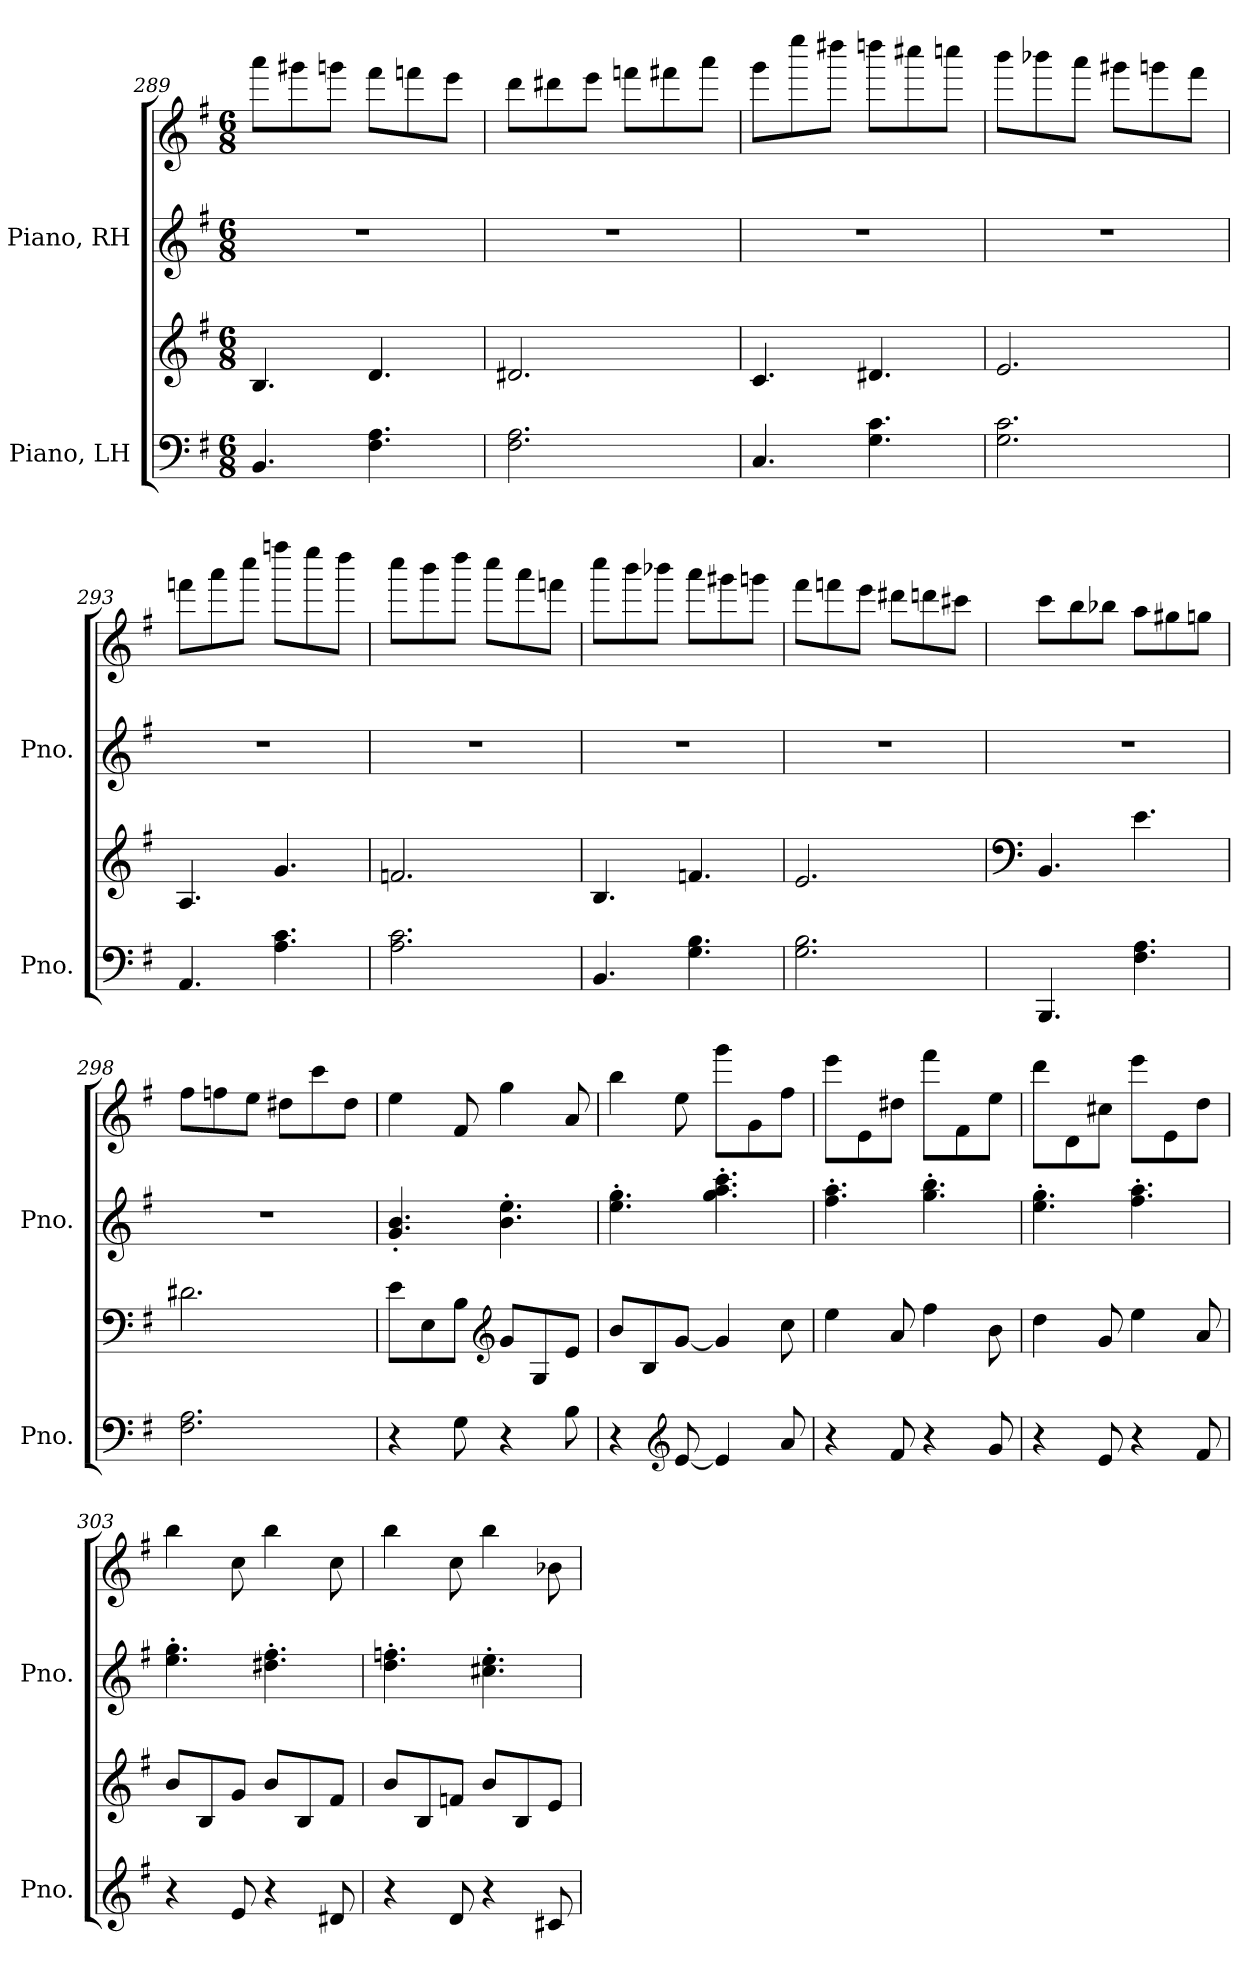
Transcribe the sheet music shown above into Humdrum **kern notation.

**kern	**kern	**kern	**kern
*part2	*part2	*part1	*part1
*staff4	*staff3	*staff2	*staff1
*I"Piano, LH	*	*I"Piano, RH	*
*I'Pno.	*	*I'Pno.	*
*clefF4	*clefG2	*clefG2	*clefG2
*k[f#]	*k[f#]	*k[f#]	*k[f#]
*M6/8	*M6/8	*M6/8	*M6/8
=289	=289	=289	=289
4.BB/	4.B/	2.r	8aaa\L
.	.	.	8ggg#X\
.	.	.	8gggn\J
4.F#\ 4.A\	4.d/	.	8fff#\L
.	.	.	8fffn\
.	.	.	8eee\J
=290	=290	=290	=290
2.F#\ 2.A\	2.d#X/	2.r	8ddd\L
.	.	.	8ddd#X\
.	.	.	8eee\J
.	.	.	8fffn\L
.	.	.	8fff#X\
.	.	.	8aaa\J
!!LO:LB:g=z
=291	=291	=291	=291
4.C/	4.c/	2.r	8ggg\L
.	.	.	8eeee\
.	.	.	8dddd#X\J
4.G\ 4.c\	4.d#X/	.	8ddddn\L
.	.	.	8cccc#X\
.	.	.	8ccccn\J
=292	=292	=292	=292
2.G\ 2.c\	2.e/	2.r	8bbb\L
.	.	.	8bbb-X\
.	.	.	8aaa\J
.	.	.	8ggg#X\L
.	.	.	8gggn\
.	.	.	8fff#\J
=293	=293	=293	=293
4.AA/	4.A/	2.r	8fffn\L
.	.	.	8aaa\
.	.	.	8cccc\J
4.A\ 4.c\	4.g/	.	8ffffn\L
.	.	.	8eeee\
.	.	.	8dddd\J
=294	=294	=294	=294
2.A\ 2.c\	2.fn/	2.r	8cccc\L
.	.	.	8bbb\
.	.	.	8dddd\J
.	.	.	8cccc\L
.	.	.	8aaa\
.	.	.	8fffn\J
!!LO:LB:g=z
=295	=295	=295	=295
4.BB/	4.B/	2.r	8cccc\L
.	.	.	8bbb\
.	.	.	8bbb-X\J
4.G\ 4.B\	4.fn/	.	8aaa\L
.	.	.	8ggg#X\
.	.	.	8gggn\J
=296	=296	=296	=296
2.G\ 2.B\	2.e/	2.r	8fff#\L
.	.	.	8fffn\
.	.	.	8eee\J
.	.	.	8ddd#X\L
.	.	.	8dddn\
.	.	.	8ccc#X\J
=297	=297	=297	=297
*	*clefF4	*	*
4.BBB/	4.BB/	2.r	8ccc\L
.	.	.	8bb\
.	.	.	8bb-X\J
4.F#\ 4.A\	4.e\	.	8aa\L
.	.	.	8gg#X\
.	.	.	8ggn\J
=298	=298	=298	=298
2.F#\ 2.A\	2.d#X\	2.r	8ff#\L
.	.	.	8ffn\
.	.	.	8ee\J
.	.	.	8dd#X\L
.	.	.	8ccc\
.	.	.	8dd#\J
!!LO:PB:g=z
=299	=299	=299	=299
4r	8e\L	4.g/' 4.b/'	4ee\
.	8E\	.	.
8G\	8B\J	.	8f#/
*	*clefG2	*	*
4r	8g/L	4.b\' 4.ee\'	4gg\
.	8G/	.	.
8B\	8e/J	.	8a/
=300	=300	=300	=300
4r	8b/L	4.ee\' 4.gg\'	4bb\
.	8B/	.	.
*clefG2	*	*	*
[8e/	[8g/J	.	8ee\
4e/]	4g/]	4.gg\' 4.aa\' 4.ccc\'	8ggg\L
.	.	.	8g\
8a/	8cc\	.	8ff#\J
=301	=301	=301	=301
4r	4ee\	4.ff#\' 4.aa\'	8eee\L
.	.	.	8e\
8f#/	8a/	.	8dd#X\J
4r	4ff#\	4.gg\' 4.bb\'	8fff#\L
.	.	.	8f#\
8g/	8b\	.	8ee\J
=302	=302	=302	=302
4r	4dd\	4.ee\' 4.gg\'	8ddd\L
.	.	.	8d\
8e/	8g/	.	8cc#X\J
4r	4ee\	4.ff#\' 4.aa\'	8eee\L
.	.	.	8e\
8f#/	8a/	.	8dd\J
=303	=303	=303	=303
4r	8b/L	4.ee\' 4.gg\'	4bb\
.	8B/	.	.
8e/	8g/J	.	8cc\
4r	8b/L	4.dd#X\' 4.ff#\'	4bb\
.	8B/	.	.
8d#X/	8f#/J	.	8cc\
!!LO:LB:g=z
=304	=304	=304	=304
4r	8b/L	4.dd\' 4.ffn\'	4bb\
.	8B/	.	.
8d/	8fn/J	.	8cc\
4r	8b/L	4.cc#X\' 4.ee\'	4bb\
.	8B/	.	.
8c#X/	8e/J	.	8b-X\
=	=	=	=
*-	*-	*-	*-
